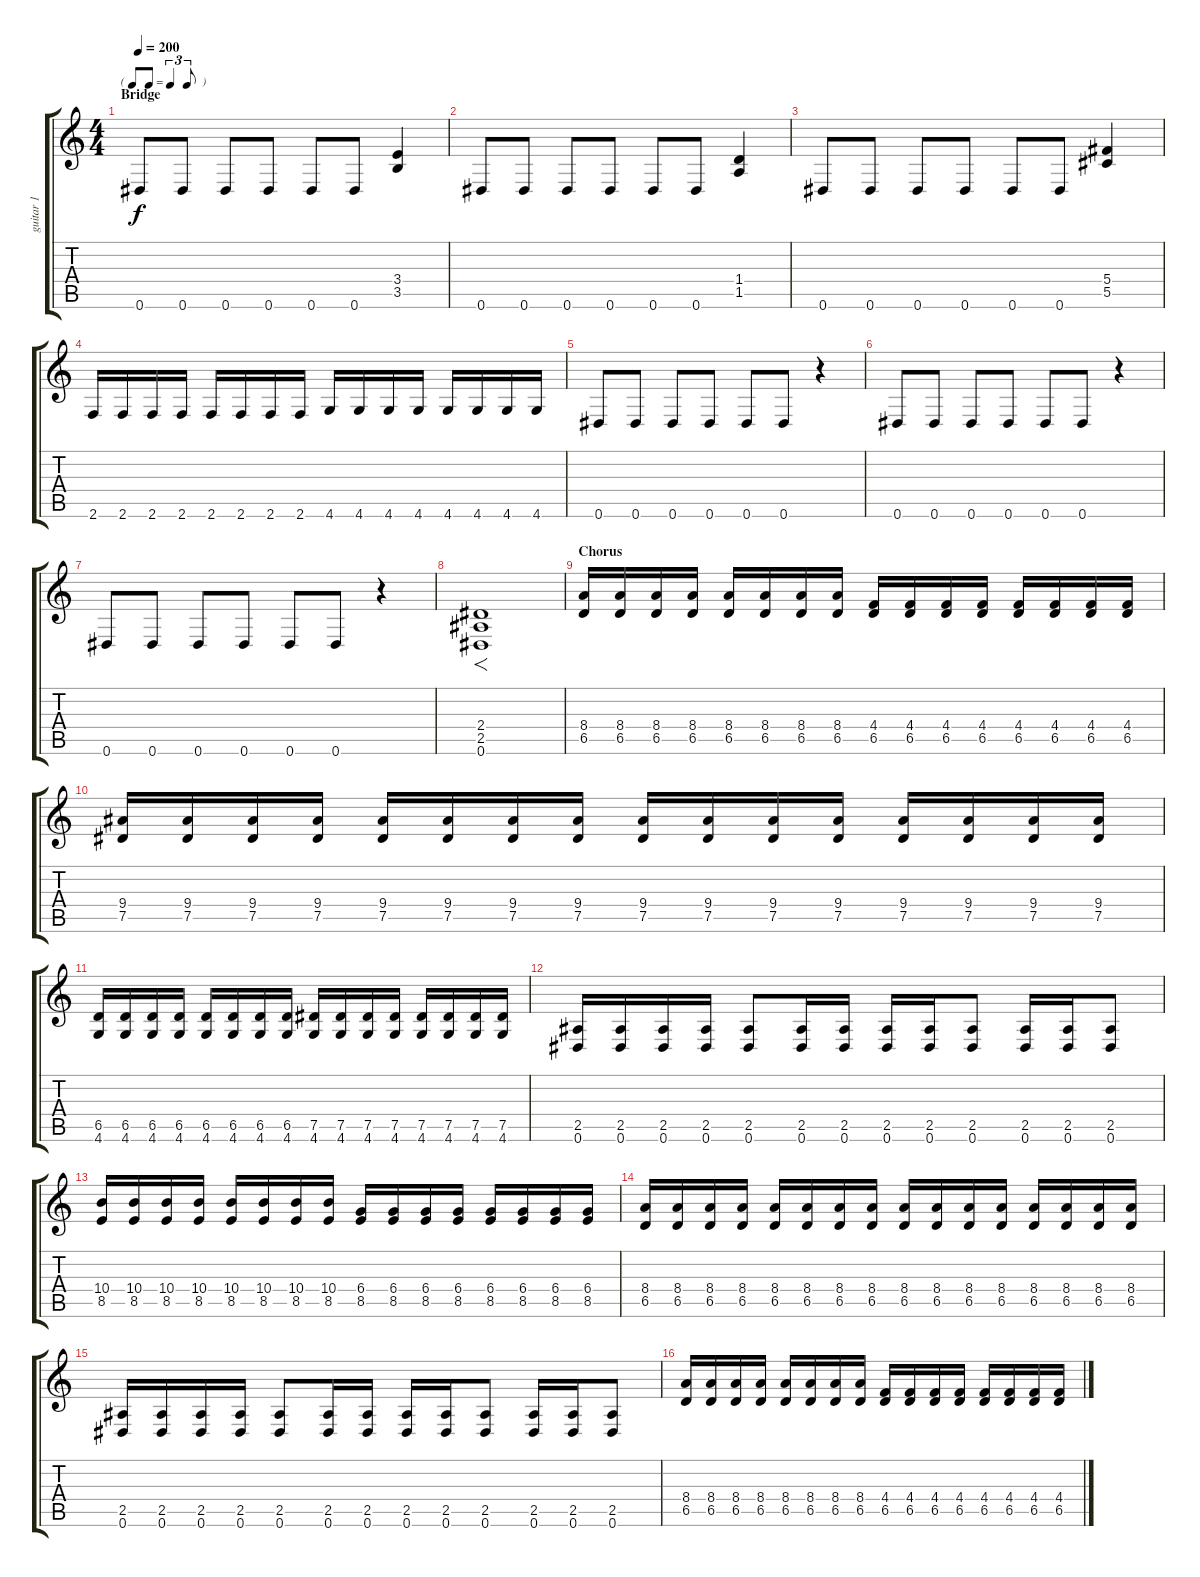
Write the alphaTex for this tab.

\track ("guitar 1" "guitar 1") {instrument distortionguitar}
\staff {score tabs}
\tuning (Eb4 Bb3 Gb3 Db3 Ab2 Eb2) {hide}
\ts (4 4)
\tf triplet8th
\section ("" "Bridge")
\tempo 200
\clef g2
\ks c
0.6.8{dy f} 0.6.8 0.6.8 0.6.8 0.6.8 0.6.8 (3.4 3.5).4 |
0.6.8 0.6.8 0.6.8 0.6.8 0.6.8 0.6.8 (1.4 1.5).4 |
0.6.8 0.6.8 0.6.8 0.6.8 0.6.8 0.6.8 (5.4 5.5).4 |
2.6.16 2.6.16 2.6.16 2.6.16 2.6.16 2.6.16 2.6.16 2.6.16 4.6.16 4.6.16 4.6.16 4.6.16 4.6.16 4.6.16 4.6.16 4.6.16 |
0.6.8 0.6.8 0.6.8 0.6.8 0.6.8 0.6.8 r.4 |
0.6.8 0.6.8 0.6.8 0.6.8 0.6.8 0.6.8 r.4 |
0.6.8 0.6.8 0.6.8 0.6.8 0.6.8 0.6.8 r.4 |
(2.4 2.5 0.6).1{f} |
\section ("" "Chorus")
(8.4 6.5).16 (8.4 6.5).16 (8.4 6.5).16 (8.4 6.5).16 (8.4 6.5).16 (8.4 6.5).16 (8.4 6.5).16 (8.4 6.5).16 (4.4 6.5).16 (4.4 6.5).16 (4.4 6.5).16 (4.4 6.5).16 (4.4 6.5).16 (4.4 6.5).16 (4.4 6.5).16 (4.4 6.5).16 |
(9.4 7.5).16 (9.4 7.5).16 (9.4 7.5).16 (9.4 7.5).16 (9.4 7.5).16 (9.4 7.5).16 (9.4 7.5).16 (9.4 7.5).16 (9.4 7.5).16 (9.4 7.5).16 (9.4 7.5).16 (9.4 7.5).16 (9.4 7.5).16 (9.4 7.5).16 (9.4 7.5).16 (9.4 7.5).16 |
(6.5 4.6).16 (6.5 4.6).16 (6.5 4.6).16 (6.5 4.6).16 (6.5 4.6).16 (6.5 4.6).16 (6.5 4.6).16 (6.5 4.6).16 (7.5 4.6).16 (7.5 4.6).16 (7.5 4.6).16 (7.5 4.6).16 (7.5 4.6).16 (7.5 4.6).16 (7.5 4.6).16 (7.5 4.6).16 |
(2.5 0.6).16 (2.5 0.6).16 (2.5 0.6).16 (2.5 0.6).16 (2.5 0.6).8 (2.5 0.6).16 (2.5 0.6).16 (2.5 0.6).16 (2.5 0.6).16 (2.5 0.6).8 (2.5 0.6).16 (2.5 0.6).16 (2.5 0.6).8 |
(10.4 8.5).16 (10.4 8.5).16 (10.4 8.5).16 (10.4 8.5).16 (10.4 8.5).16 (10.4 8.5).16 (10.4 8.5).16 (10.4 8.5).16 (6.4 8.5).16 (6.4 8.5).16 (6.4 8.5).16 (6.4 8.5).16 (6.4 8.5).16 (6.4 8.5).16 (6.4 8.5).16 (6.4 8.5).16 |
(8.4 6.5).16 (8.4 6.5).16 (8.4 6.5).16 (8.4 6.5).16 (8.4 6.5).16 (8.4 6.5).16 (8.4 6.5).16 (8.4 6.5).16 (8.4 6.5).16 (8.4 6.5).16 (8.4 6.5).16 (8.4 6.5).16 (8.4 6.5).16 (8.4 6.5).16 (8.4 6.5).16 (8.4 6.5).16 |
(2.5 0.6).16 (2.5 0.6).16 (2.5 0.6).16 (2.5 0.6).16 (2.5 0.6).8 (2.5 0.6).16 (2.5 0.6).16 (2.5 0.6).16 (2.5 0.6).16 (2.5 0.6).8 (2.5 0.6).16 (2.5 0.6).16 (2.5 0.6).8 |
(8.4 6.5).16 (8.4 6.5).16 (8.4 6.5).16 (8.4 6.5).16 (8.4 6.5).16 (8.4 6.5).16 (8.4 6.5).16 (8.4 6.5).16 (4.4 6.5).16 (4.4 6.5).16 (4.4 6.5).16 (4.4 6.5).16 (4.4 6.5).16 (4.4 6.5).16 (4.4 6.5).16 (4.4 6.5).16
